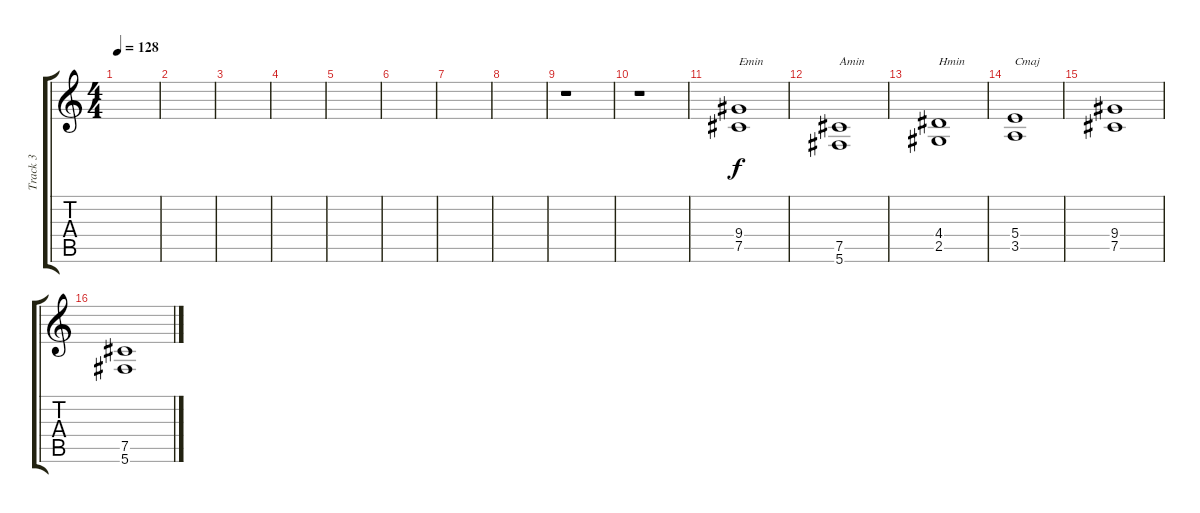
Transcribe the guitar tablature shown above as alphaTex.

\track ("Track 3" "Track 3") {instrument distortionguitar}
\staff {score tabs}
\tuning (Db4 Ab3 E3 B2 Gb2 Db2) {hide}
\ts (4 4)
\tempo 128
\clef g2
\ks c
|
|
|
|
|
|
|
|
r.1 |
r.1 |
(9.4 7.5).1{txt "Emin"} |
(7.5 5.6).1{txt "Amin"} |
(4.4 2.5).1{txt "Hmin"} |
(5.4 3.5).1{txt "Cmaj"} |
(9.4 7.5).1 |
(7.5 5.6).1
